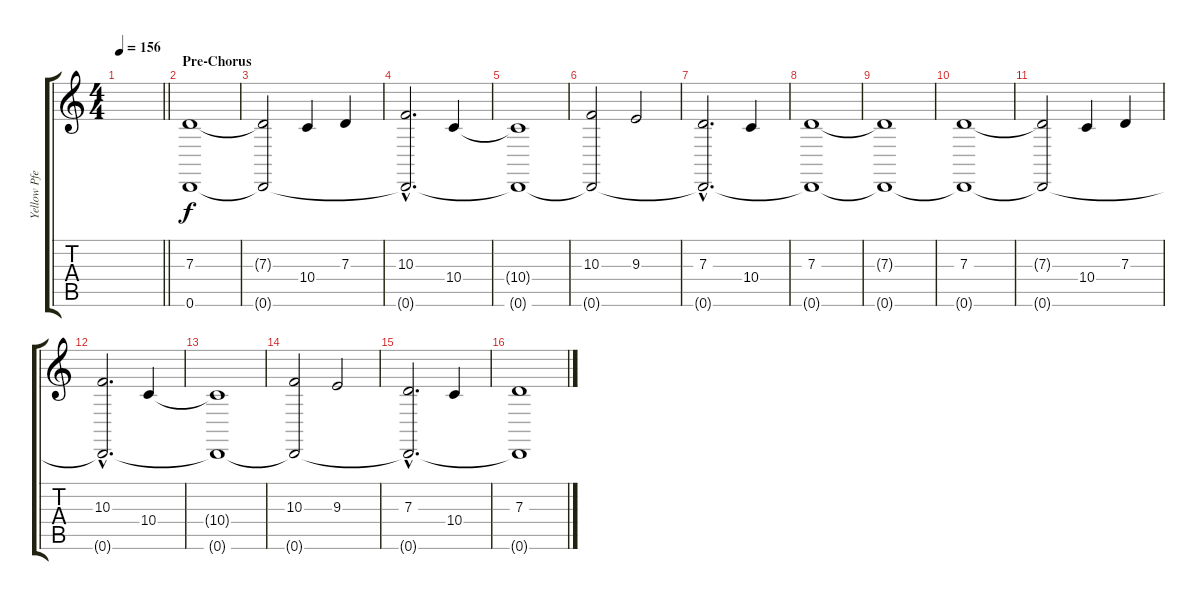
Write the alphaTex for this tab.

\track ("Yellow Pfeifer" "Yellow Pfe") {instrument bagpipe}
\staff {score tabs}
\tuning (E4 B3 G3 D3 A2 D2) {hide}
\ts (4 4)
\tempo 156
\clef g2
\barLineRight lightlight
\ks c
|
\section ("" "Pre-Chorus")
(7.3 0.6).1 |
(7.3{t} 0.6{t}).2{dy f} 10.4.4 7.3.4 |
(10.3{hac} 0.6{hac t}).2{d} 10.4.4 |
(10.4{t} 0.6{t}).1 |
(10.3 0.6{t}).2 9.3.2 |
(7.3{hac} 0.6{hac t}).2{d} 10.4.4 |
(7.3 0.6{t}).1 |
(7.3{t} 0.6{t}).1 |
(7.3 0.6{t}).1 |
(7.3{t} 0.6{t}).2 10.4.4 7.3.4 |
(10.3{hac} 0.6{hac t}).2{d} 10.4.4 |
(10.4{t} 0.6{t}).1 |
(10.3 0.6{t}).2 9.3.2 |
(7.3{hac} 0.6{hac t}).2{d} 10.4.4 |
(7.3 0.6{t}).1
